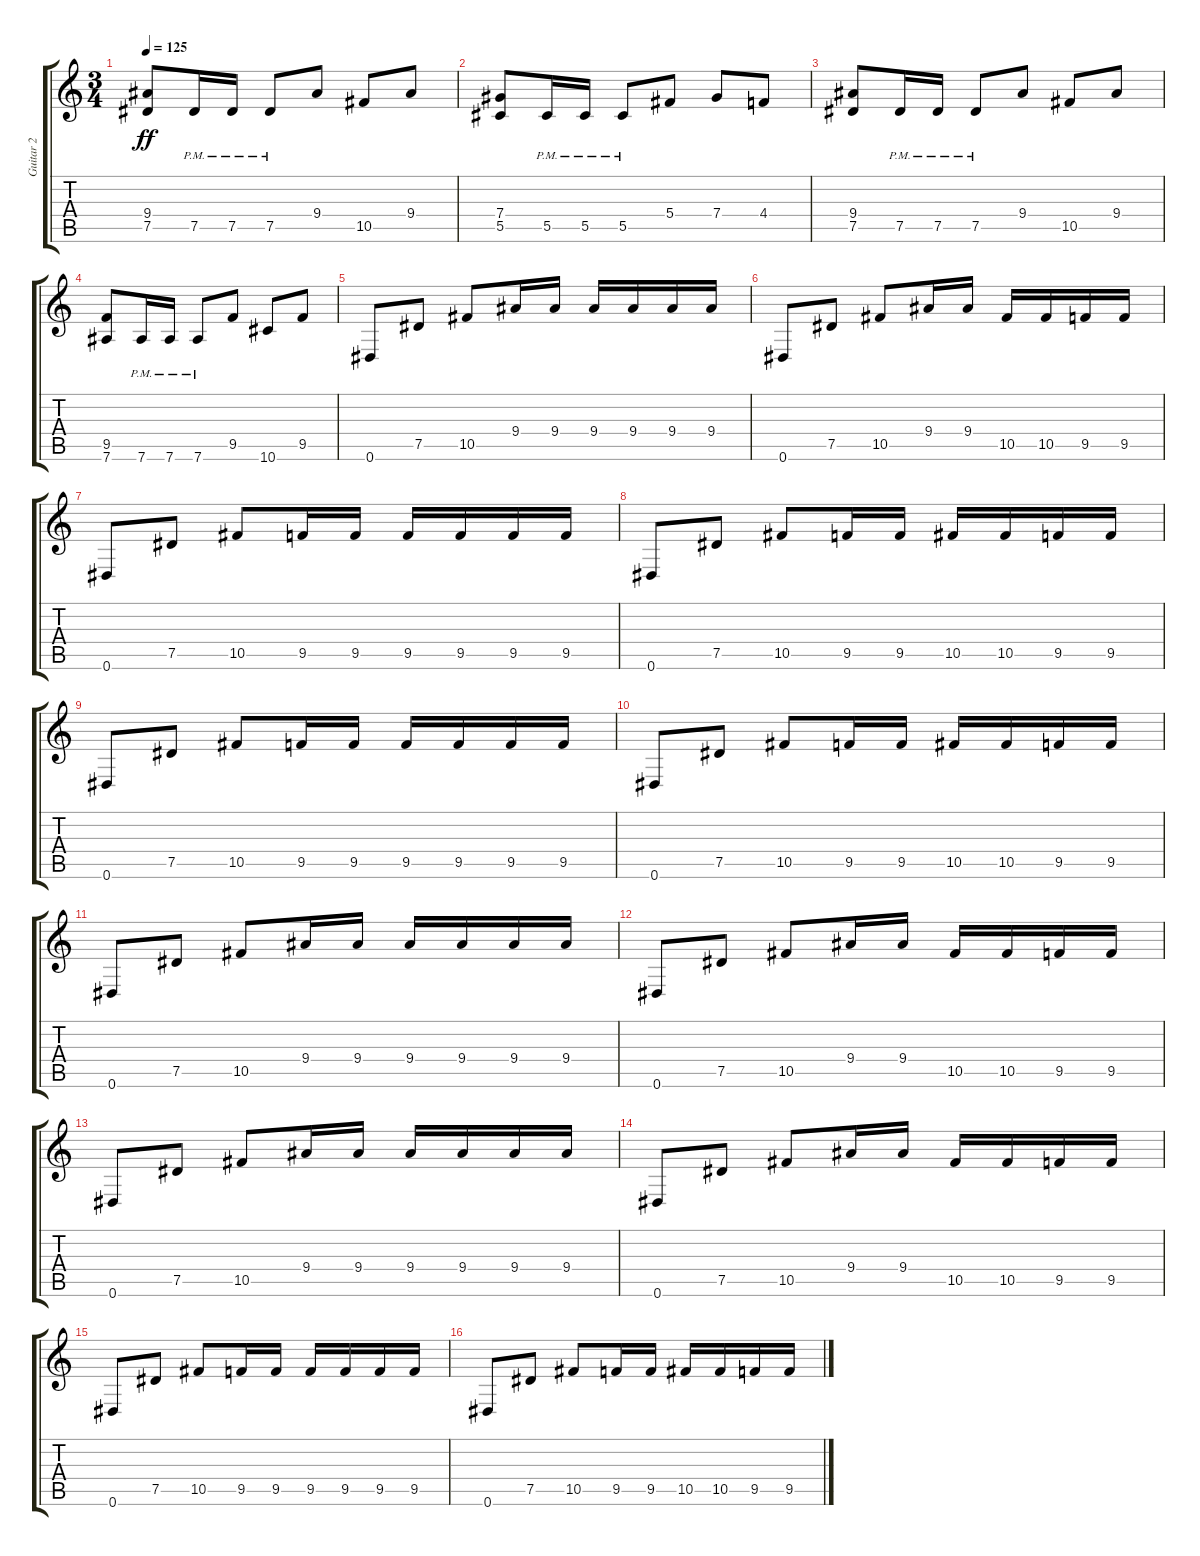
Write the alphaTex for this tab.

\track ("Guitar 2" "Guitar 2") {instrument distortionguitar}
\staff {score tabs}
\tuning (Eb4 Bb3 Gb3 Db3 Ab2 Eb2) {hide}
\ts (3 4)
\tempo 125
\clef g2
\ks c
(9.4 7.5).8{dy ff} 7.5{pm}.16 7.5{pm}.16 7.5{pm}.8 9.4.8 10.5.8 9.4.8 |
(7.4 5.5).8 5.5{pm}.16 5.5{pm}.16 5.5{pm}.8 5.4.8 7.4.8 4.4.8 |
(9.4 7.5).8 7.5{pm}.16 7.5{pm}.16 7.5{pm}.8 9.4.8 10.5.8 9.4.8 |
(9.5 7.6).8 7.6{pm}.16 7.6{pm}.16 7.6{pm}.8 9.5.8 10.6.8 9.5.8 |
0.6.8 7.5.8 10.5.8 9.4.16 9.4.16 9.4.16 9.4.16 9.4.16 9.4.16 |
0.6.8 7.5.8 10.5.8 9.4.16 9.4.16 10.5.16 10.5.16 9.5.16 9.5.16 |
0.6.8 7.5.8 10.5.8 9.5.16 9.5.16 9.5.16 9.5.16 9.5.16 9.5.16 |
0.6.8 7.5.8 10.5.8 9.5.16 9.5.16 10.5.16 10.5.16 9.5.16 9.5.16 |
0.6.8 7.5.8 10.5.8 9.5.16 9.5.16 9.5.16 9.5.16 9.5.16 9.5.16 |
0.6.8 7.5.8 10.5.8 9.5.16 9.5.16 10.5.16 10.5.16 9.5.16 9.5.16 |
0.6.8 7.5.8 10.5.8 9.4.16 9.4.16 9.4.16 9.4.16 9.4.16 9.4.16 |
0.6.8 7.5.8 10.5.8 9.4.16 9.4.16 10.5.16 10.5.16 9.5.16 9.5.16 |
0.6.8 7.5.8 10.5.8 9.4.16 9.4.16 9.4.16 9.4.16 9.4.16 9.4.16 |
0.6.8 7.5.8 10.5.8 9.4.16 9.4.16 10.5.16 10.5.16 9.5.16 9.5.16 |
0.6.8 7.5.8 10.5.8 9.5.16 9.5.16 9.5.16 9.5.16 9.5.16 9.5.16 |
0.6.8 7.5.8 10.5.8 9.5.16 9.5.16 10.5.16 10.5.16 9.5.16 9.5.16
